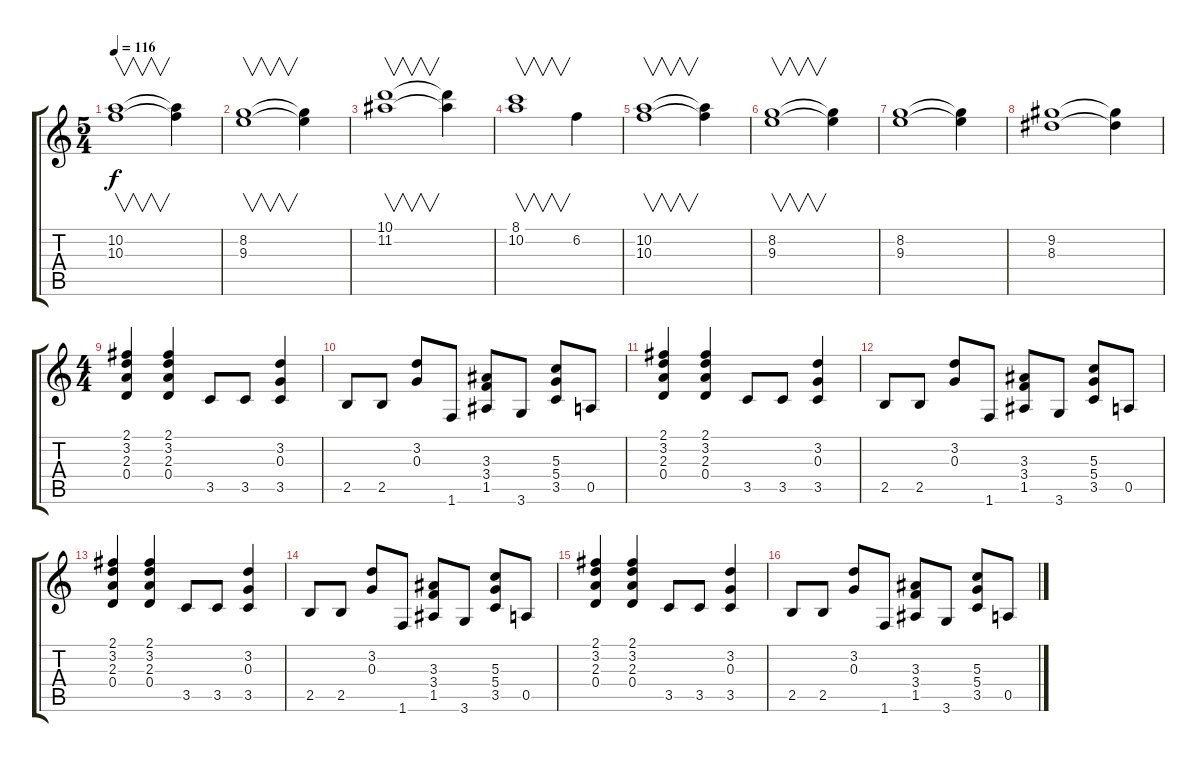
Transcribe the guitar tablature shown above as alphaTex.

\track "" {instrument distortionguitar}
\staff {score tabs}
\tuning (E4 B3 G3 D3 A2 E2) {hide}
\ts (5 4)
\tempo 116
\clef g2
\ks c
(10.2 10.3).1{v dy f} (10.2{t} 10.3{t}).4 |
(8.2 9.3).1{v} (8.2{t} 9.3{t}).4 |
(10.1 11.2).1{v} (10.1{t} 11.2{t}).4 |
(8.1 10.2).1{v} 6.2.4 |
(10.2 10.3).1{v} (10.2{t} 10.3{t}).4 |
(8.2 9.3).1{v} (8.2{t} 9.3{t}).4 |
(8.2 9.3).1 (8.2{t} 9.3{t}).4 |
(9.2 8.3).1 (9.2{t} 8.3{t}).4 |
\ts (4 4)
(2.1 3.2 2.3 0.4).4 (2.1 3.2 2.3 0.4).4 3.5.8 3.5.8 (3.2 0.3 3.5).4 |
2.5.8 2.5.8 (3.2 0.3).8 1.6.8 (3.3 3.4 1.5).8 3.6.8 (5.3 5.4 3.5).8 0.5.8 |
(2.1 3.2 2.3 0.4).4 (2.1 3.2 2.3 0.4).4 3.5.8 3.5.8 (3.2 0.3 3.5).4 |
2.5.8 2.5.8 (3.2 0.3).8 1.6.8 (3.3 3.4 1.5).8 3.6.8 (5.3 5.4 3.5).8 0.5.8 |
(2.1 3.2 2.3 0.4).4 (2.1 3.2 2.3 0.4).4 3.5.8 3.5.8 (3.2 0.3 3.5).4 |
2.5.8 2.5.8 (3.2 0.3).8 1.6.8 (3.3 3.4 1.5).8 3.6.8 (5.3 5.4 3.5).8 0.5.8 |
(2.1 3.2 2.3 0.4).4 (2.1 3.2 2.3 0.4).4 3.5.8 3.5.8 (3.2 0.3 3.5).4 |
2.5.8 2.5.8 (3.2 0.3).8 1.6.8 (3.3 3.4 1.5).8 3.6.8 (5.3 5.4 3.5).8 0.5.8
